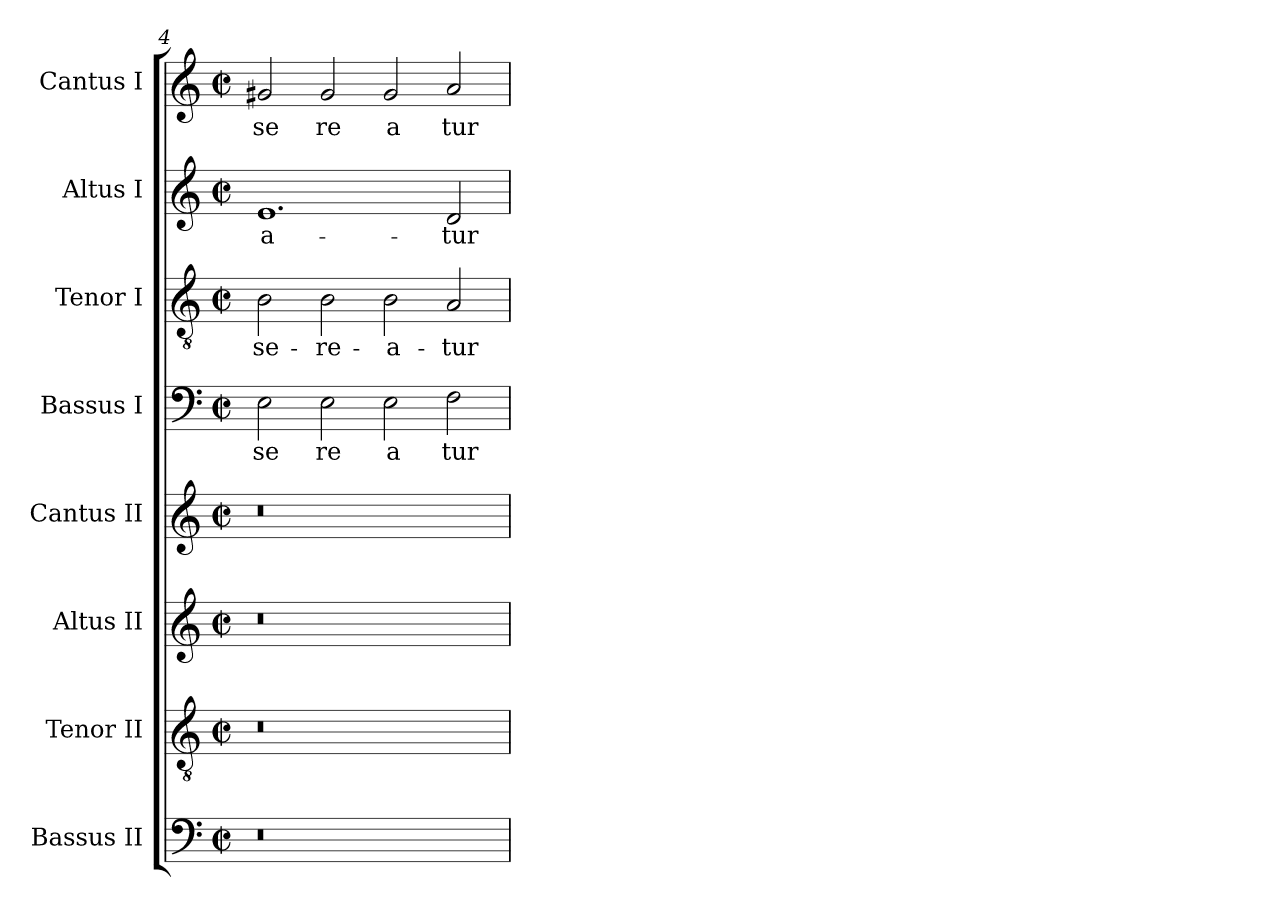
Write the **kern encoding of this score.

**kern	**kern	**kern	**kern	**kern	**text	**kern	**text	**kern	**text	**kern	**text
*part8	*part7	*part6	*part5	*part4	*part4	*part3	*part3	*part2	*part2	*part1	*part1
*staff8	*staff7	*staff6	*staff5	*staff4	*staff4	*staff3	*staff3	*staff2	*staff2	*staff1	*staff1
*I"Bassus II	*I"Tenor II	*I"Altus II	*I"Cantus II	*I"Bassus I	*	*I"Tenor I	*	*I"Altus I	*	*I"Cantus I	*
*clefF4	*clefGv2	*clefG2	*clefG2	*clefF4	*	*clefGv2	*	*clefG2	*	*clefG2	*
*M2/2	*M2/2	*M2/2	*M2/2	*M2/2	*	*M2/2	*	*M2/2	*	*M2/2	*
*met(c|)	*met(c|)	*met(c|)	*met(c|)	*met(c|)	*	*met(c|)	*	*met(c|)	*	*met(c|)	*
=4	=4	=4	=4	=4	=4	=4	=4	=4	=4	=4	=4
!	!	!	!	!	!LO:LY:b:cj	!	!LO:LY:b:cj	!	!LO:LY:b:cj	!	!LO:LY:b:cj
0r	0r	0r	0r	2E\	se	2B\	-se-	1.e	-a-	2g#X/	se
!	!	!	!	!	!LO:LY:b:cj	!	!LO:LY:b:cj	!	!	!	!LO:LY:b:cj
.	.	.	.	2E\	re	2B\	-re-	.	.	2g#/	re
!	!	!	!	!	!LO:LY:b:cj	!	!LO:LY:b:cj	!	!	!	!LO:LY:b:cj
.	.	.	.	2E\	a	2B\	-a-	.	.	2g#/	a
!	!	!	!	!	!LO:LY:b:cj	!	!LO:LY:b:cj	!	!LO:LY:b:cj	!	!LO:LY:b:cj
.	.	.	.	2F\	tur	2A/	-tur	2d/	-tur	2a/	tur
=	=	=	=	=	=	=	=	=	=	=	=
*-	*-	*-	*-	*-	*-	*-	*-	*-	*-	*-	*-
